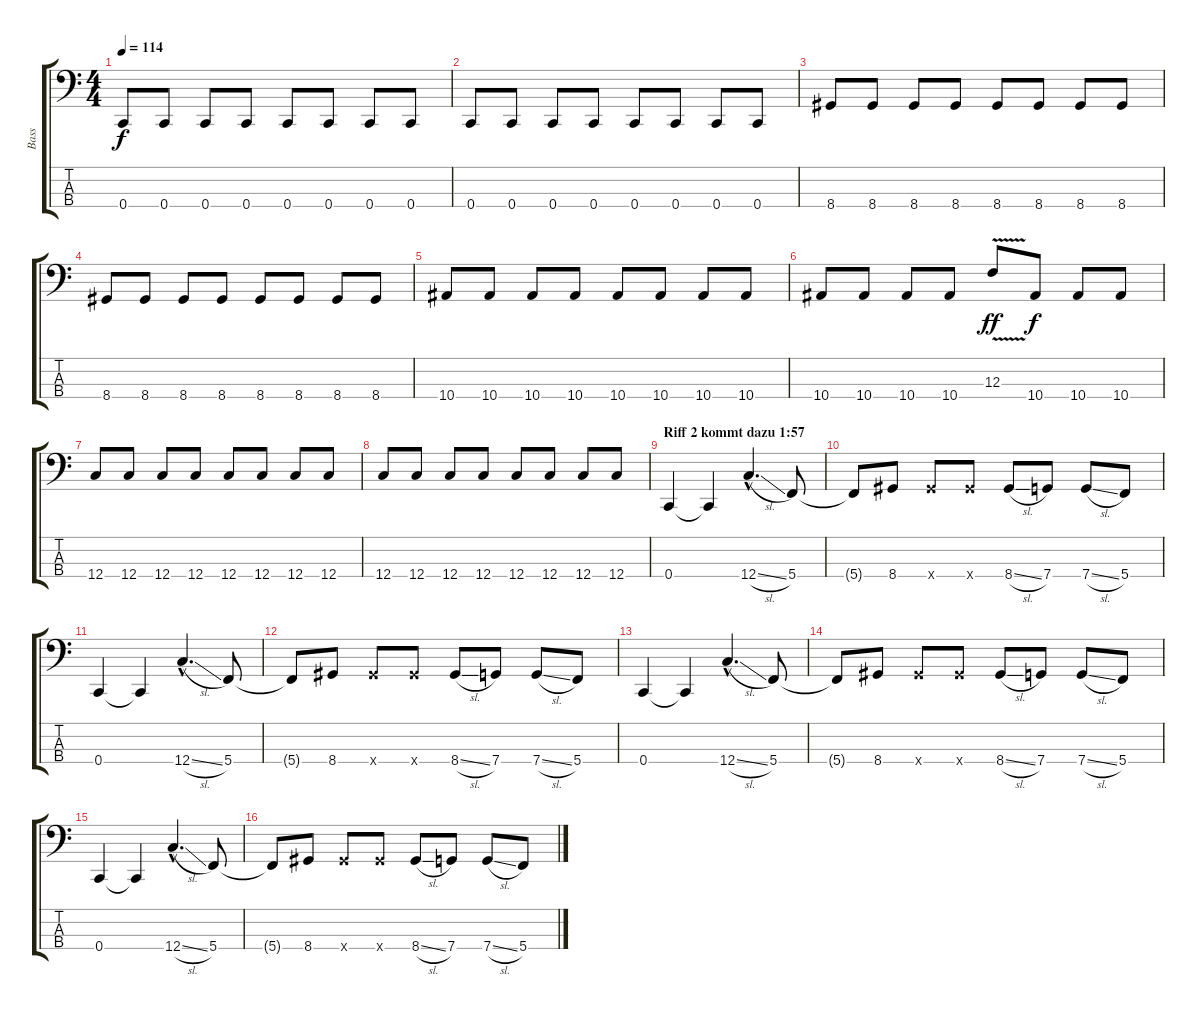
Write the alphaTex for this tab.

\track ("Bass" "Bass") {instrument slapbass2}
\staff {score tabs}
\tuning (Eb2 Bb1 F1 C1) {hide}
\ts (4 4)
\tempo 114
\clef f4
\ks c
0.4.8{dy f} 0.4.8 0.4.8 0.4.8 0.4.8 0.4.8 0.4.8 0.4.8 |
0.4.8 0.4.8 0.4.8 0.4.8 0.4.8 0.4.8 0.4.8 0.4.8 |
8.4.8 8.4.8 8.4.8 8.4.8 8.4.8 8.4.8 8.4.8 8.4.8 |
8.4.8 8.4.8 8.4.8 8.4.8 8.4.8 8.4.8 8.4.8 8.4.8 |
10.4.8 10.4.8 10.4.8 10.4.8 10.4.8 10.4.8 10.4.8 10.4.8 |
10.4.8 10.4.8 10.4.8 10.4.8 12.3{v}.8{dy ff} 10.4.8{dy f} 10.4.8 10.4.8 |
12.4.8 12.4.8 12.4.8 12.4.8 12.4.8 12.4.8 12.4.8 12.4.8 |
12.4.8 12.4.8 12.4.8 12.4.8 12.4.8 12.4.8 12.4.8 12.4.8 |
\section ("" "Riff 2 kommt dazu 1:57")
0.4.4{volume 14} 0.4{t}.4 12.4{sl hac}.4{d} 5.4.8 |
5.4{t}.8 8.4.8 8.4{x}.8 8.4{x}.8 8.4{sl}.8 7.4.8 7.4{sl}.8 5.4.8 |
0.4.4 0.4{t}.4 12.4{sl hac}.4{d} 5.4.8 |
5.4{t}.8 8.4.8 8.4{x}.8 8.4{x}.8 8.4{sl}.8 7.4.8 7.4{sl}.8 5.4.8 |
0.4.4 0.4{t}.4 12.4{sl hac}.4{d} 5.4.8 |
5.4{t}.8 8.4.8 8.4{x}.8 8.4{x}.8 8.4{sl}.8 7.4.8 7.4{sl}.8 5.4.8 |
0.4.4 0.4{t}.4 12.4{sl hac}.4{d} 5.4.8 |
5.4{t}.8 8.4.8 8.4{x}.8 8.4{x}.8 8.4{sl}.8 7.4.8 7.4{sl}.8 5.4.8
